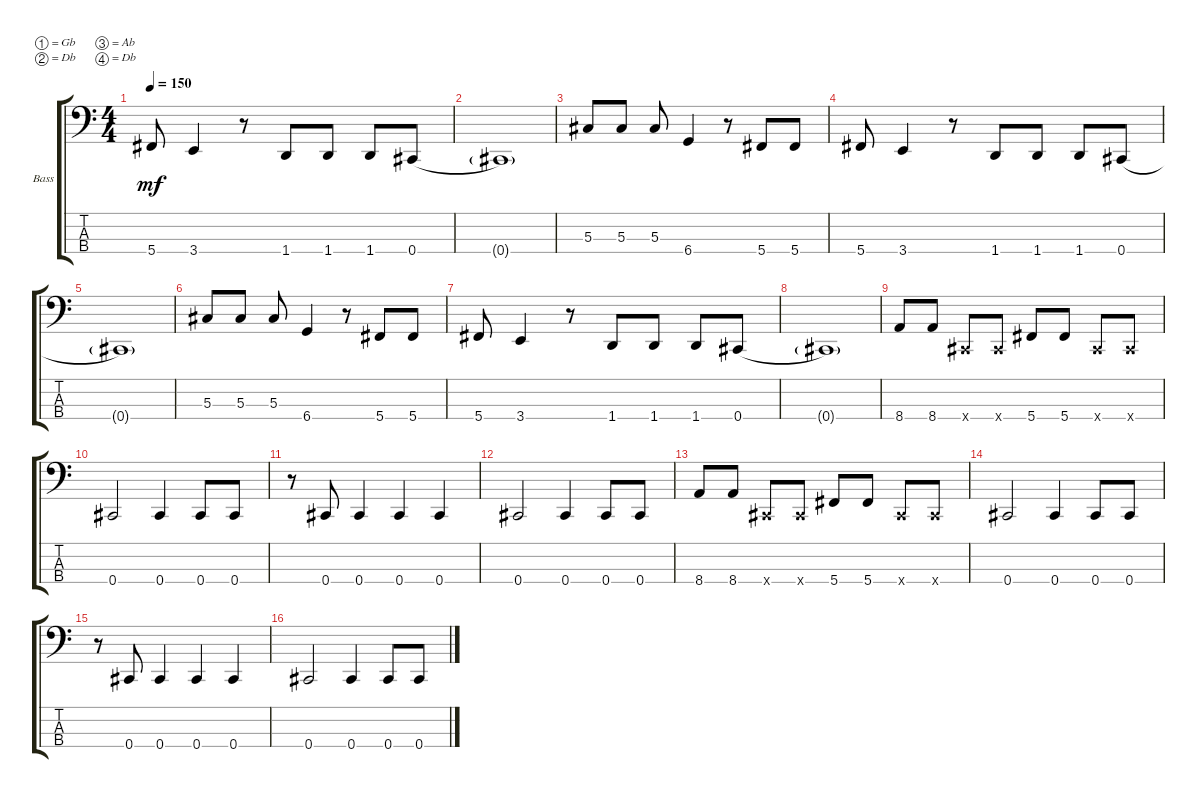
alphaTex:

\bracketExtendMode groupsimilarinstruments
\firstSystemTrackNameOrientation horizontal
\otherSystemsTrackNameOrientation horizontal
\track ("Kristian" "Bass") {instrument electricbassfinger}
\staff {score tabs}
\tuning (Gb2 Db2 Ab1 Db1)
\ts (4 4)
\tempo 150
\clef f4
\ks c
5.4.8{dy mf} 3.4.4 r.8 1.4.8 1.4.8 1.4.8 0.4.8{legatoorigin} |
0.4{g}.1 |
5.3.8 5.3.8 5.3.8 6.4.4 r.8 5.4.8 5.4.8 |
5.4.8 3.4.4 r.8 1.4.8 1.4.8 1.4.8 0.4.8{legatoorigin} |
0.4{g}.1 |
5.3.8 5.3.8 5.3.8 6.4.4 r.8 5.4.8 5.4.8 |
5.4.8 3.4.4 r.8 1.4.8 1.4.8 1.4.8 0.4.8{legatoorigin} |
0.4{g}.1 |
8.4.8 8.4.8 0.4{x}.8 0.4{x}.8 5.4.8 5.4.8 0.4{x}.8 0.4{x}.8 |
0.4.2 0.4.4 0.4.8 0.4.8 |
r.8 0.4.8 0.4.4 0.4.4 0.4.4 |
0.4.2 0.4.4 0.4.8 0.4.8 |
8.4.8 8.4.8 0.4{x}.8 0.4{x}.8 5.4.8 5.4.8 0.4{x}.8 0.4{x}.8 |
0.4.2 0.4.4 0.4.8 0.4.8 |
r.8 0.4.8 0.4.4 0.4.4 0.4.4 |
0.4.2 0.4.4 0.4.8 0.4.8
